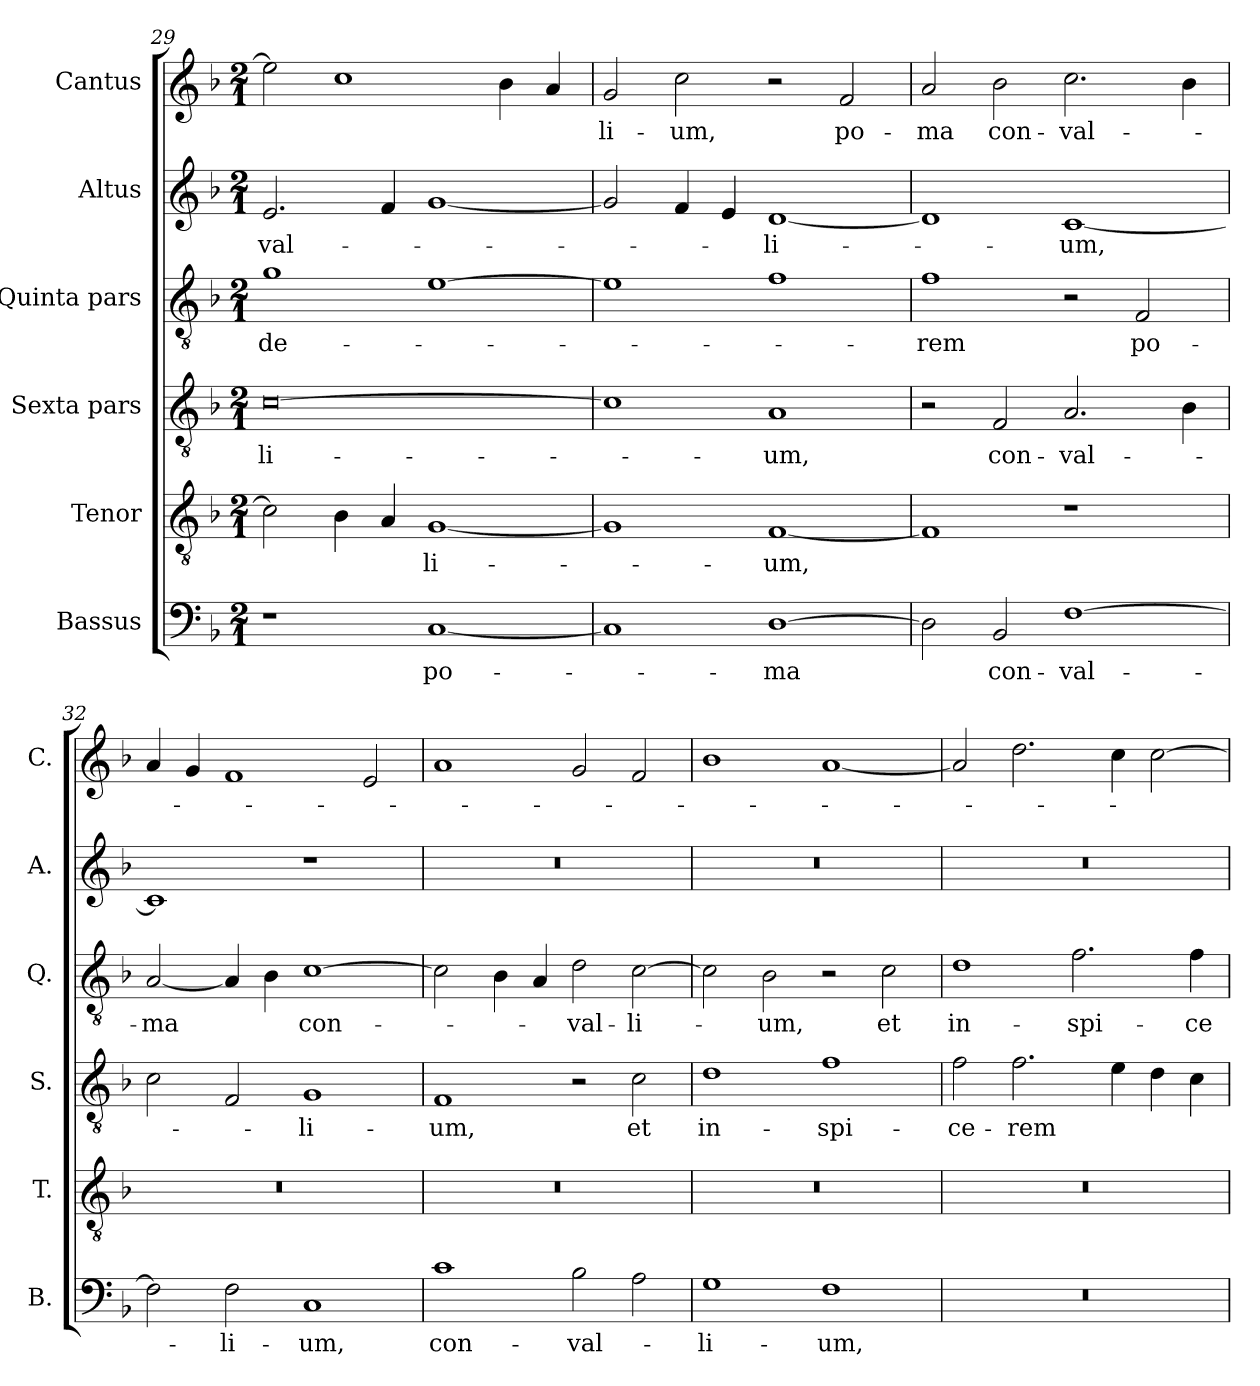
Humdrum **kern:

**kern	**text	**kern	**text	**kern	**text	**kern	**text	**kern	**text	**kern	**text
*part6	*part6	*part5	*part5	*part4	*part4	*part3	*part3	*part2	*part2	*part1	*part1
*staff6	*staff6	*staff5	*staff5	*staff4	*staff4	*staff3	*staff3	*staff2	*staff2	*staff1	*staff1
*I"Bassus	*	*I"Tenor	*	*I"Sexta pars	*	*I"Quinta pars	*	*I"Altus	*	*I"Cantus	*
*I'B.	*	*I'T.	*	*I'S.	*	*I'Q.	*	*I'A.	*	*I'C.	*
!!LO:LB:g=z
*clefF4	*	*clefGv2	*	*clefGv2	*	*clefGv2	*	*clefG2	*	*clefG2	*
*k[b-]	*	*k[b-]	*	*k[b-]	*	*k[b-]	*	*k[b-]	*	*k[b-]	*
*M2/1	*	*M2/1	*	*M2/1	*	*M2/1	*	*M2/1	*	*M2/1	*
=29	=29	=29	=29	=29	=29	=29	=29	=29	=29	=29	=29
!	!	!	!	!	!LO:LY:b	!	!LO:LY:b	!	!LO:LY:b	!	!
1r	.	2c\]	.	[0c	-li-	1g	-de-	2.e/	-val-	2ee\]	.
.	.	4B-\	.	.	.	.	.	.	.	1cc	.
.	.	4A/	.	.	.	.	.	4f/	.	.	.
!	!LO:LY:b	!	!LO:LY:b	!	!	!	!	!	!	!	!
[1C	po-	[1G	-li-	.	.	[1e	.	[1g	.	.	.
.	.	.	.	.	.	.	.	.	.	4b-\	.
.	.	.	.	.	.	.	.	.	.	4a/	.
=30	=30	=30	=30	=30	=30	=30	=30	=30	=30	=30	=30
!	!	!	!	!	!	!	!	!	!	!	!LO:LY:b
1C]	.	1G]	.	1c]	.	1e]	.	2g/]	.	2g/	-li-
!	!	!	!	!	!	!	!	!	!	!	!LO:LY:b
.	.	.	.	.	.	.	.	4f/	.	2cc\	-um,
.	.	.	.	.	.	.	.	4e/	.	.	.
!	!LO:LY:b	!	!LO:LY:b	!	!LO:LY:b	!	!	!	!LO:LY:b	!	!
[1D	-ma	[1F	-um,	1A	-um,	1f	.	[1d	-li-	2r	.
!	!	!	!	!	!	!	!	!	!	!	!LO:LY:b
.	.	.	.	.	.	.	.	.	.	2f/	po-
=31	=31	=31	=31	=31	=31	=31	=31	=31	=31	=31	=31
!	!	!	!	!	!	!	!LO:LY:b	!	!	!	!LO:LY:b
2D\]	.	1F]	.	2r	.	1f	-rem	1d]	.	2a/	-ma
!	!LO:LY:b	!	!	!	!LO:LY:b	!	!	!	!	!	!LO:LY:b
2BB-/	con-	.	.	2F/	con-	.	.	.	.	2b-\	con-
!	!LO:LY:b	!	!	!	!LO:LY:b	!	!	!	!LO:LY:b	!	!LO:LY:b
[1F	-val-	1r	.	2.A/	-val-	2r	.	[1c	-um,	2.cc\	-val-
!	!	!	!	!	!	!	!LO:LY:b	!	!	!	!
.	.	.	.	.	.	2F/	po-	.	.	.	.
.	.	.	.	4B-\	.	.	.	.	.	4b-\	.
=32	=32	=32	=32	=32	=32	=32	=32	=32	=32	=32	=32
!	!	!	!	!	!	!	!LO:LY:b	!	!	!	!
2F\]	.	0r	.	2c\	.	[2A/	-ma	1c]	.	4a/	.
.	.	.	.	.	.	.	.	.	.	4g/	.
!	!LO:LY:b	!	!	!	!	!	!	!	!	!	!
2F\	-li-	.	.	2F/	.	4A/]	.	.	.	1f	.
.	.	.	.	.	.	4B-\	.	.	.	.	.
!	!LO:LY:b	!	!	!	!LO:LY:b	!	!LO:LY:b	!	!	!	!
1C	-um,	.	.	1G	-li-	[1c	con-	1r	.	.	.
.	.	.	.	.	.	.	.	.	.	2e/	.
=33	=33	=33	=33	=33	=33	=33	=33	=33	=33	=33	=33
!	!LO:LY:b	!	!	!	!LO:LY:b	!	!	!	!	!	!
1c	con-	0r	.	1F	-um,	2c\]	.	0r	.	1a	.
.	.	.	.	.	.	4B-\	.	.	.	.	.
.	.	.	.	.	.	4A/	.	.	.	.	.
!	!LO:LY:b	!	!	!	!	!	!LO:LY:b	!	!	!	!
2B-\	-val-	.	.	2r	.	2d\	-val-	.	.	2g/	.
!	!	!	!	!	!LO:LY:b	!	!LO:LY:b	!	!	!	!
2A\	.	.	.	2c\	et	[2c\	-li-	.	.	2f/	.
!!LO:PB:g=z
=34	=34	=34	=34	=34	=34	=34	=34	=34	=34	=34	=34
!	!LO:LY:b	!	!	!	!LO:LY:b	!	!	!	!	!	!
1G	-li-	0r	.	1d	in-	2c\]	.	0r	.	1b-	.
!	!	!	!	!	!	!	!LO:LY:b	!	!	!	!
.	.	.	.	.	.	2B-\	-um,	.	.	.	.
!	!LO:LY:b	!	!	!	!LO:LY:b	!	!	!	!	!	!
1F	-um,	.	.	1f	-spi-	2r	.	.	.	[1a	.
!	!	!	!	!	!	!	!LO:LY:b	!	!	!	!
.	.	.	.	.	.	2c\	et	.	.	.	.
=35	=35	=35	=35	=35	=35	=35	=35	=35	=35	=35	=35
!	!	!	!	!	!LO:LY:b	!	!LO:LY:b	!	!	!	!
0r	.	0r	.	2f\	-ce-	1d	in-	0r	.	2a/]	.
!	!	!	!	!	!LO:LY:b	!	!	!	!	!	!
.	.	.	.	2.f\	-rem	.	.	.	.	2.dd\	.
!	!	!	!	!	!	!	!LO:LY:b	!	!	!	!
.	.	.	.	.	.	2.f\	-spi-	.	.	.	.
.	.	.	.	4e\	.	.	.	.	.	4cc\	.
.	.	.	.	4d\	.	.	.	.	.	[2cc\	.
!	!	!	!	!	!	!	!LO:LY:b	!	!	!	!
.	.	.	.	4c\	.	4f\	-ce-	.	.	.	.
=	=	=	=	=	=	=	=	=	=	=	=
*-	*-	*-	*-	*-	*-	*-	*-	*-	*-	*-	*-
